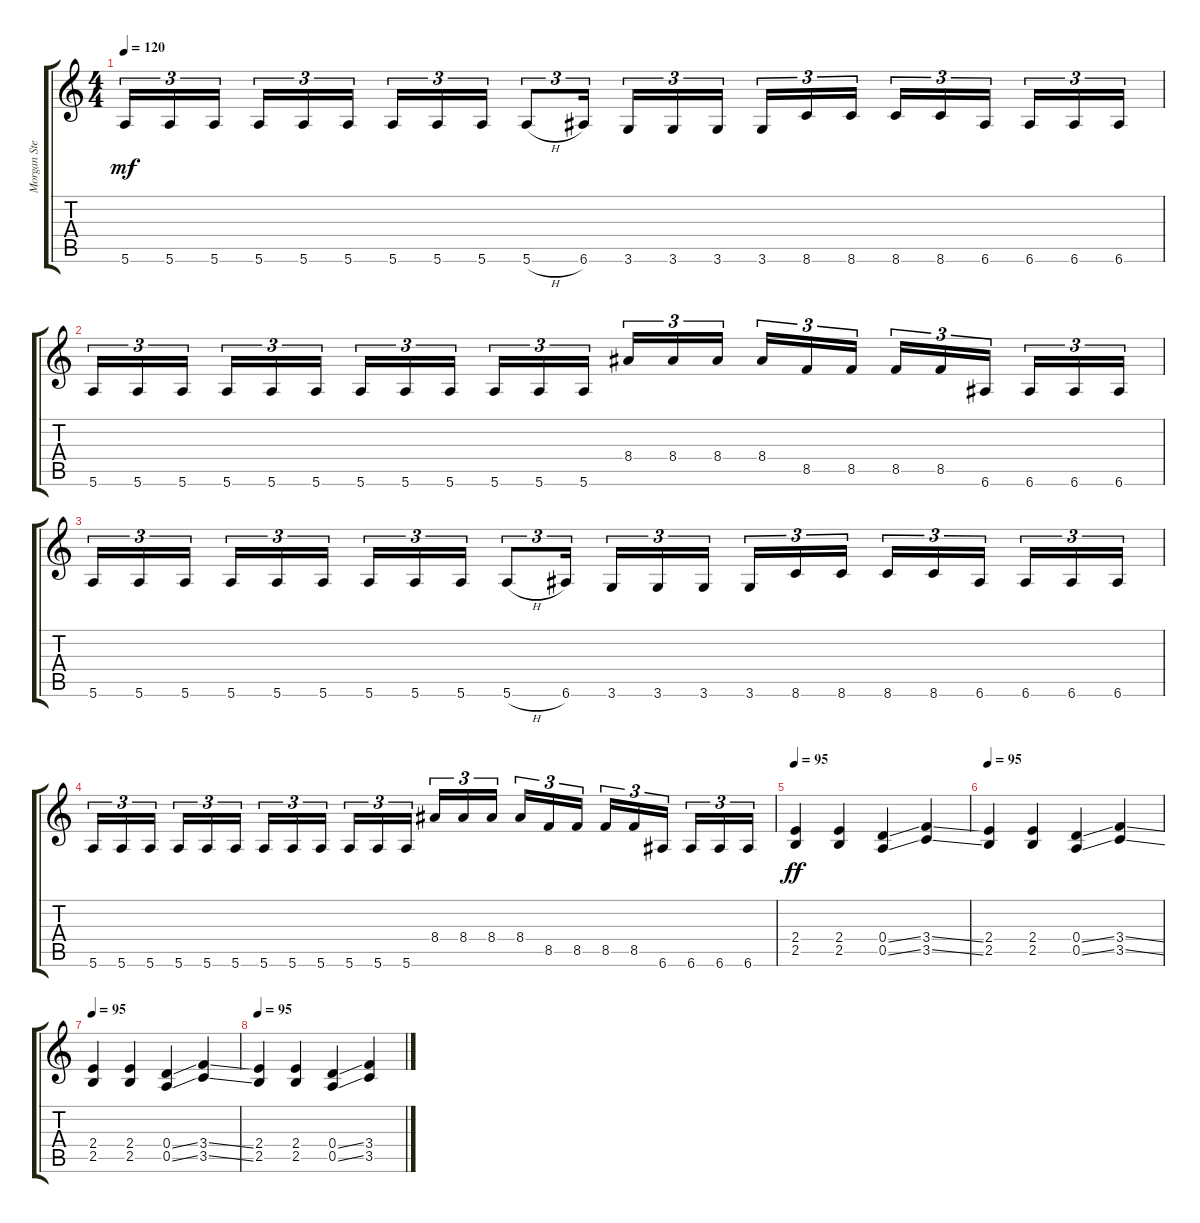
\track ("Morgan Steinmeyer Hakansson" "Morgan Ste") {instrument distortionguitar}
\staff {score tabs}
\tuning (E4 B3 G3 D3 A2 E2) {hide}
\ts (4 4)
\tempo 120
\clef g2
\ks c
5.6.16{tu (3 2) dy mf} 5.6.16{tu (3 2)} 5.6.16{tu (3 2) beam splitsecondary} 5.6.16{tu (3 2)} 5.6.16{tu (3 2)} 5.6.16{tu (3 2)} 5.6.16{tu (3 2)} 5.6.16{tu (3 2)} 5.6.16{tu (3 2)} 5.6{h}.8{tu (3 2)} 6.6.16{tu (3 2)} 3.6.16{tu (3 2)} 3.6.16{tu (3 2)} 3.6.16{tu (3 2) beam splitsecondary} 3.6.16{tu (3 2)} 8.6.16{tu (3 2)} 8.6.16{tu (3 2)} 8.6.16{tu (3 2)} 8.6.16{tu (3 2)} 6.6.16{tu (3 2) beam splitsecondary} 6.6.16{tu (3 2)} 6.6.16{tu (3 2)} 6.6.16{tu (3 2)} |
5.6.16{tu (3 2)} 5.6.16{tu (3 2)} 5.6.16{tu (3 2) beam splitsecondary} 5.6.16{tu (3 2)} 5.6.16{tu (3 2)} 5.6.16{tu (3 2)} 5.6.16{tu (3 2)} 5.6.16{tu (3 2)} 5.6.16{tu (3 2) beam splitsecondary} 5.6.16{tu (3 2)} 5.6.16{tu (3 2)} 5.6.16{tu (3 2)} 8.4.16{tu (3 2)} 8.4.16{tu (3 2)} 8.4.16{tu (3 2) beam splitsecondary} 8.4.16{tu (3 2)} 8.5.16{tu (3 2)} 8.5.16{tu (3 2)} 8.5.16{tu (3 2)} 8.5.16{tu (3 2)} 6.6.16{tu (3 2) beam splitsecondary} 6.6.16{tu (3 2)} 6.6.16{tu (3 2)} 6.6.16{tu (3 2)} |
5.6.16{tu (3 2)} 5.6.16{tu (3 2)} 5.6.16{tu (3 2) beam splitsecondary} 5.6.16{tu (3 2)} 5.6.16{tu (3 2)} 5.6.16{tu (3 2)} 5.6.16{tu (3 2)} 5.6.16{tu (3 2)} 5.6.16{tu (3 2)} 5.6{h}.8{tu (3 2)} 6.6.16{tu (3 2)} 3.6.16{tu (3 2)} 3.6.16{tu (3 2)} 3.6.16{tu (3 2) beam splitsecondary} 3.6.16{tu (3 2)} 8.6.16{tu (3 2)} 8.6.16{tu (3 2)} 8.6.16{tu (3 2)} 8.6.16{tu (3 2)} 6.6.16{tu (3 2) beam splitsecondary} 6.6.16{tu (3 2)} 6.6.16{tu (3 2)} 6.6.16{tu (3 2)} |
5.6.16{tu (3 2)} 5.6.16{tu (3 2)} 5.6.16{tu (3 2) beam splitsecondary} 5.6.16{tu (3 2)} 5.6.16{tu (3 2)} 5.6.16{tu (3 2)} 5.6.16{tu (3 2)} 5.6.16{tu (3 2)} 5.6.16{tu (3 2) beam splitsecondary} 5.6.16{tu (3 2)} 5.6.16{tu (3 2)} 5.6.16{tu (3 2)} 8.4.16{tu (3 2)} 8.4.16{tu (3 2)} 8.4.16{tu (3 2) beam splitsecondary} 8.4.16{tu (3 2)} 8.5.16{tu (3 2)} 8.5.16{tu (3 2)} 8.5.16{tu (3 2)} 8.5.16{tu (3 2)} 6.6.16{tu (3 2) beam splitsecondary} 6.6.16{tu (3 2)} 6.6.16{tu (3 2)} 6.6.16{tu (3 2)} |
\tempo 95
(2.4 2.5).4{dy ff} (2.4 2.5).4 (0.4{ss} 0.5{ss}).4 (3.4{ss} 3.5{ss}).4 |
\tempo 95
(2.4 2.5).4 (2.4 2.5).4 (0.4{ss} 0.5{ss}).4 (3.4{ss} 3.5{ss}).4 |
\tempo 95
(2.4 2.5).4 (2.4 2.5).4 (0.4{ss} 0.5{ss}).4 (3.4{ss} 3.5{ss}).4 |
\tempo 95
(2.4 2.5).4 (2.4 2.5).4 (0.4{ss} 0.5{ss}).4 (3.4 3.5).4
